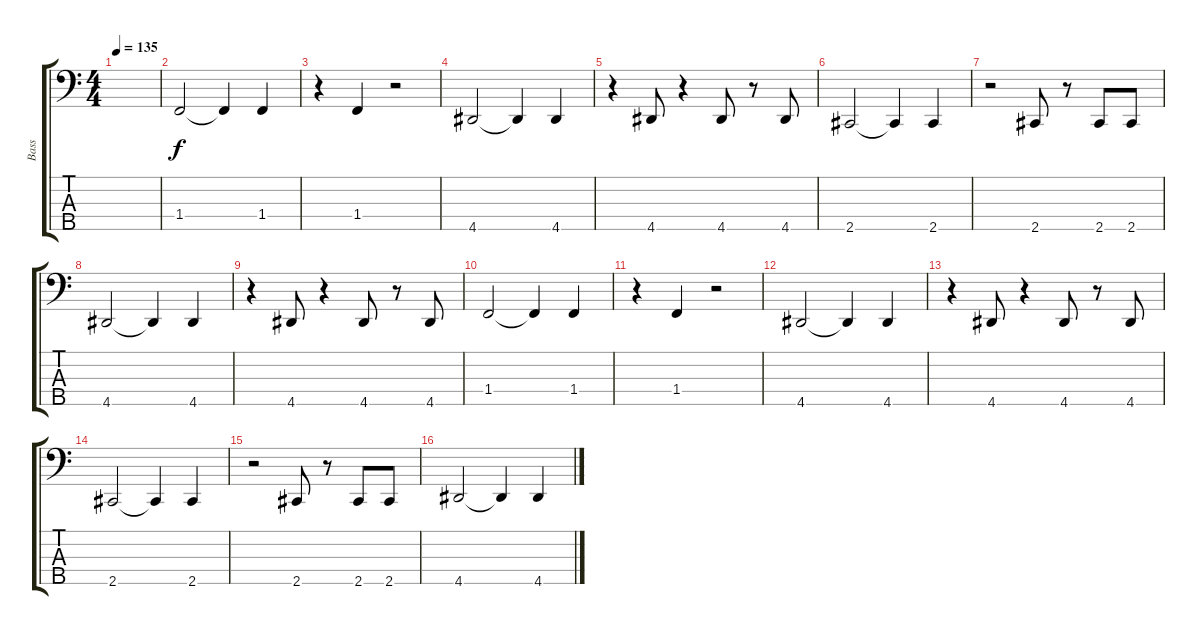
\track ("Bass" "Bass") {instrument electricbassfinger}
\staff {score tabs}
\tuning (G2 D2 A1 E1 B0) {hide}
\ts (4 4)
\tempo 135
\clef f4
\ks c
|
1.4.2 1.4{t}.4 1.4.4 |
r.4 1.4.4 r.2 |
4.5.2 4.5{t}.4 4.5.4 |
r.4 4.5.8 r.4 4.5.8 r.8 4.5.8 |
2.5.2 2.5{t}.4 2.5.4 |
r.2 2.5.8 r.8 2.5.8 2.5.8 |
4.5.2 4.5{t}.4 4.5.4 |
r.4 4.5.8 r.4 4.5.8 r.8 4.5.8 |
1.4.2 1.4{t}.4 1.4.4 |
r.4 1.4.4 r.2 |
4.5.2 4.5{t}.4 4.5.4 |
r.4 4.5.8 r.4 4.5.8 r.8 4.5.8 |
2.5.2 2.5{t}.4 2.5.4 |
r.2 2.5.8 r.8 2.5.8 2.5.8 |
4.5.2 4.5{t}.4 4.5.4
